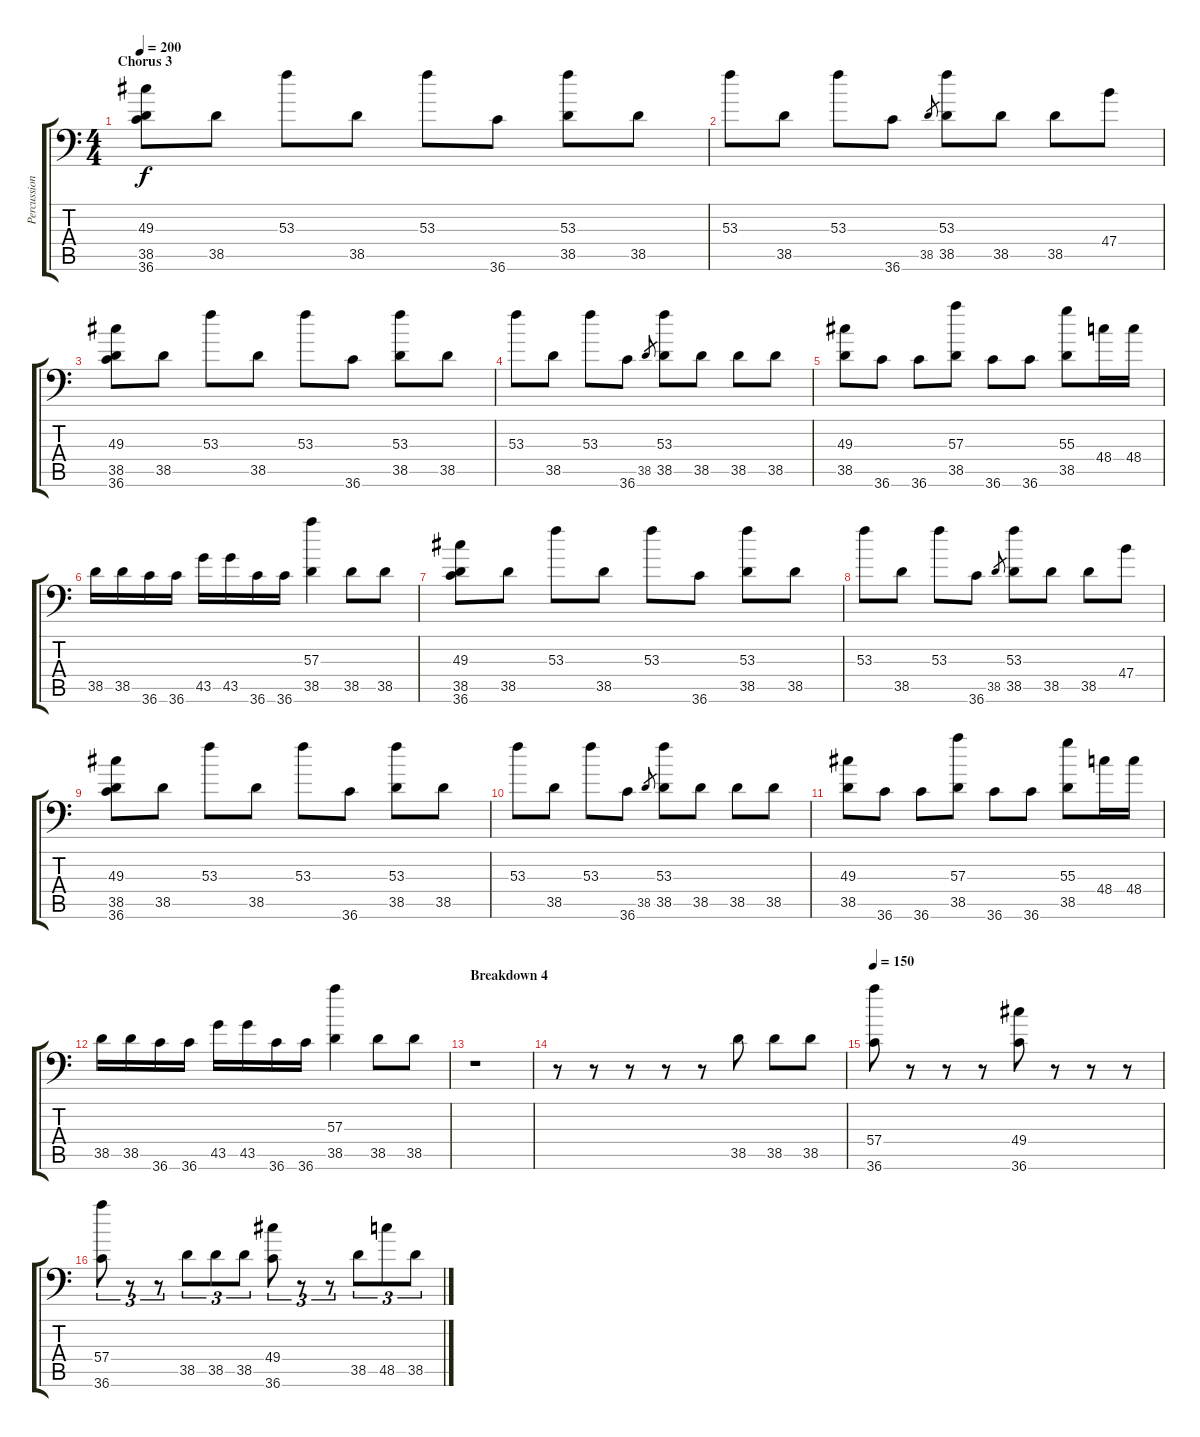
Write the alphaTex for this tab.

\track ("Percussion" "Percussion") {instrument acousticgrandpiano}
\staff {score tabs}
\tuning (C-1 C-1 C-1 C-1 C-1 C-1) {hide}
\ts (4 4)
\section ("" "Chorus 3")
\tempo 200
\clef f4
\ks c
(49.3 38.5 36.6).8{dy f} 38.5.8 53.3.8 38.5.8 53.3.8 36.6.8 (53.3 38.5).8 38.5.8 |
53.3.8 38.5.8 53.3.8 36.6.8 38.5.8{gr} (53.3 38.5).8 38.5.8 38.5.8 47.4.8 |
(49.3 38.5 36.6).8 38.5.8 53.3.8 38.5.8 53.3.8 36.6.8 (53.3 38.5).8 38.5.8 |
53.3.8 38.5.8 53.3.8 36.6.8 38.5.8{gr} (53.3 38.5).8 38.5.8 38.5.8 38.5.8 |
(49.3 38.5).8 36.6.8 36.6.8 (57.3 38.5).8 36.6.8 36.6.8 (55.3 38.5).8 48.4.16 48.4.16 |
38.5.16 38.5.16 36.6.16 36.6.16 43.5.16 43.5.16 36.6.16 36.6.16 (57.3 38.5).4 38.5.8 38.5.8 |
(49.3 38.5 36.6).8 38.5.8 53.3.8 38.5.8 53.3.8 36.6.8 (53.3 38.5).8 38.5.8 |
53.3.8 38.5.8 53.3.8 36.6.8 38.5.8{gr} (53.3 38.5).8 38.5.8 38.5.8 47.4.8 |
(49.3 38.5 36.6).8 38.5.8 53.3.8 38.5.8 53.3.8 36.6.8 (53.3 38.5).8 38.5.8 |
53.3.8 38.5.8 53.3.8 36.6.8 38.5.8{gr} (53.3 38.5).8 38.5.8 38.5.8 38.5.8 |
(49.3 38.5).8 36.6.8 36.6.8 (57.3 38.5).8 36.6.8 36.6.8 (55.3 38.5).8 48.4.16 48.4.16 |
38.5.16 38.5.16 36.6.16 36.6.16 43.5.16 43.5.16 36.6.16 36.6.16 (57.3 38.5).4 38.5.8 38.5.8 |
\section ("" "Breakdown 4")
r.1 |
r.8 r.8 r.8 r.8 r.8 38.5.8 38.5.8 38.5.8 |
\tempo 150
(57.4 36.6).8 r.8 r.8 r.8 (49.4 36.6).8 r.8 r.8 r.8 |
(57.4 36.6).8{tu (3 2)} r.8{tu (3 2)} r.8{tu (3 2)} 38.5.8{tu (3 2)} 38.5.8{tu (3 2)} 38.5.8{tu (3 2)} (49.4 36.6).8{tu (3 2)} r.8{tu (3 2)} r.8{tu (3 2)} 38.5.8{tu (3 2)} 48.5.8{tu (3 2)} 38.5.8{tu (3 2)}
